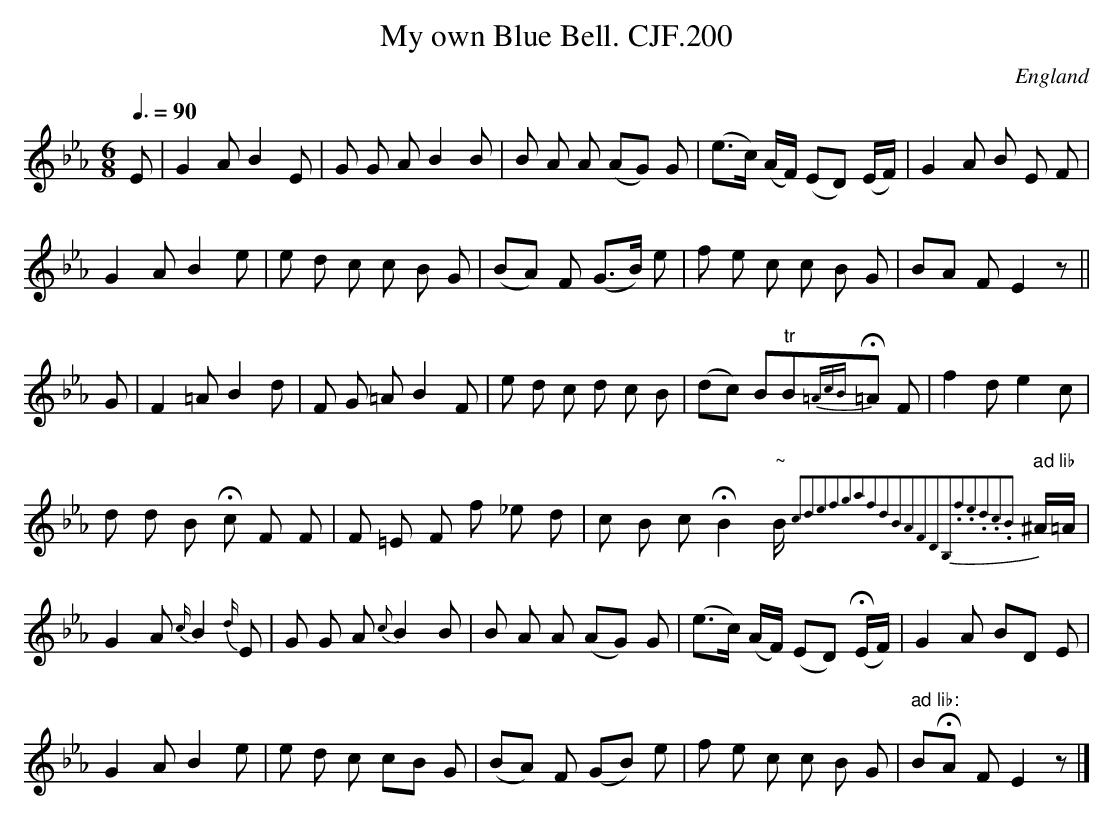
X:1
T:My own Blue Bell. CJF.200
L:1/8
M:6/8
O:England
Q:3/8=90
K:Eb
E|G2AB2E|G G AB2B|B A A (AG) G|\
(e>c) (A/F/) (ED) (E/F/)|G2A B E F|!
G2AB2e|e d c c B G|(BA) F (G>B) e|\
f e c c B G|BA FE2z||!
G|F2=AB2d|F G =AB2F|e d c d c B|\
(dc) B"tr"B{=AcB}H=A F|f2de2c|!
d d B Hc F F|F =E F f _e d|\
c B cHB2"~"B/ " ad lib"{c2d2e2f2g2a2f2d2B2A2F2D2B,2.f2.e2.d2.c2.B2} ^A/=A/|!
G2A{c/}B2{d/}E|G G A{c}B2B|B A A (AG) G|\
(e>c) (A/F/) (ED) H(E/F/)|G2A BD E|!
G2AB2e|e d c cB G|(BA) F (GB) e|\
f e c c B G|" ad lib:"BHA FE2z|]
